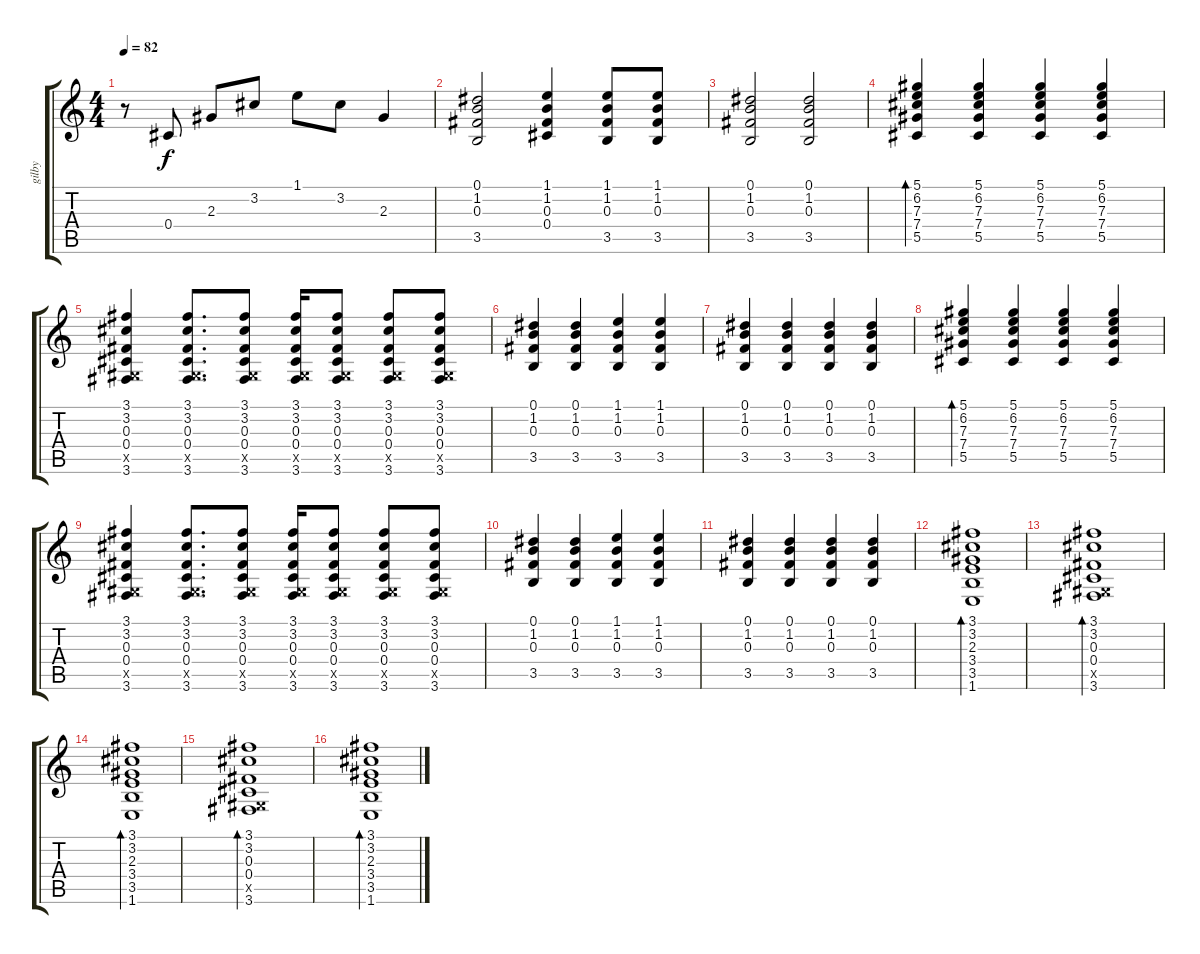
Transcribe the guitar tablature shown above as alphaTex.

\track ("gilby" "gilby") {instrument overdrivenguitar}
\staff {score tabs}
\tuning (Eb4 Bb3 Gb3 Db3 Ab2 Eb2) {hide}
\ts (4 4)
\tempo 82
\clef g2
\ks c
r.8{dy f} 0.4.8 2.3.8 3.2.8 1.1.8 3.2.8 2.3.4 |
(0.1 1.2 0.3 3.5).2 (1.1 1.2 0.3 0.4).4 (1.1 1.2 0.3 3.5).8 (1.1 1.2 0.3 3.5).8 |
(0.1 1.2 0.3 3.5).2 (0.1 1.2 0.3 3.5).2 |
(5.1 6.2 7.3 7.4 5.5).4{bd 60} (5.1 6.2 7.3 7.4 5.5).4 (5.1 6.2 7.3 7.4 5.5).4 (5.1 6.2 7.3 7.4 5.5).4 |
(3.1 3.2 0.3 0.4 0.5{x} 3.6).4 (3.1 3.2 0.3 0.4 0.5{x} 3.6).8{d} (3.1 3.2 0.3 0.4 0.5{x} 3.6).8 (3.1 3.2 0.3 0.4 0.5{x} 3.6).16 (3.1 3.2 0.3 0.4 0.5{x} 3.6).8 (3.1 3.2 0.3 0.4 0.5{x} 3.6).8 (3.1 3.2 0.3 0.4 0.5{x} 3.6).8 |
(0.1 1.2 0.3 3.5).4 (0.1 1.2 0.3 3.5).4 (1.1 1.2 0.3 3.5).4 (1.1 1.2 0.3 3.5).4 |
(0.1 1.2 0.3 3.5).4 (0.1 1.2 0.3 3.5).4 (0.1 1.2 0.3 3.5).4 (0.1 1.2 0.3 3.5).4 |
(5.1 6.2 7.3 7.4 5.5).4{bd 60} (5.1 6.2 7.3 7.4 5.5).4 (5.1 6.2 7.3 7.4 5.5).4 (5.1 6.2 7.3 7.4 5.5).4 |
(3.1 3.2 0.3 0.4 0.5{x} 3.6).4 (3.1 3.2 0.3 0.4 0.5{x} 3.6).8{d} (3.1 3.2 0.3 0.4 0.5{x} 3.6).8 (3.1 3.2 0.3 0.4 0.5{x} 3.6).16 (3.1 3.2 0.3 0.4 0.5{x} 3.6).8 (3.1 3.2 0.3 0.4 0.5{x} 3.6).8 (3.1 3.2 0.3 0.4 0.5{x} 3.6).8 |
(0.1 1.2 0.3 3.5).4 (0.1 1.2 0.3 3.5).4 (1.1 1.2 0.3 3.5).4 (1.1 1.2 0.3 3.5).4 |
(0.1 1.2 0.3 3.5).4 (0.1 1.2 0.3 3.5).4 (0.1 1.2 0.3 3.5).4 (0.1 1.2 0.3 3.5).4 |
(3.1 3.2 2.3 3.4 3.5 1.6).1{bd 60} |
(3.1 3.2 0.3 0.4 0.5{x} 3.6).1{bd 60} |
(3.1 3.2 2.3 3.4 3.5 1.6).1{bd 60} |
(3.1 3.2 0.3 0.4 0.5{x} 3.6).1{bd 60} |
(3.1 3.2 2.3 3.4 3.5 1.6).1{bd 60}
